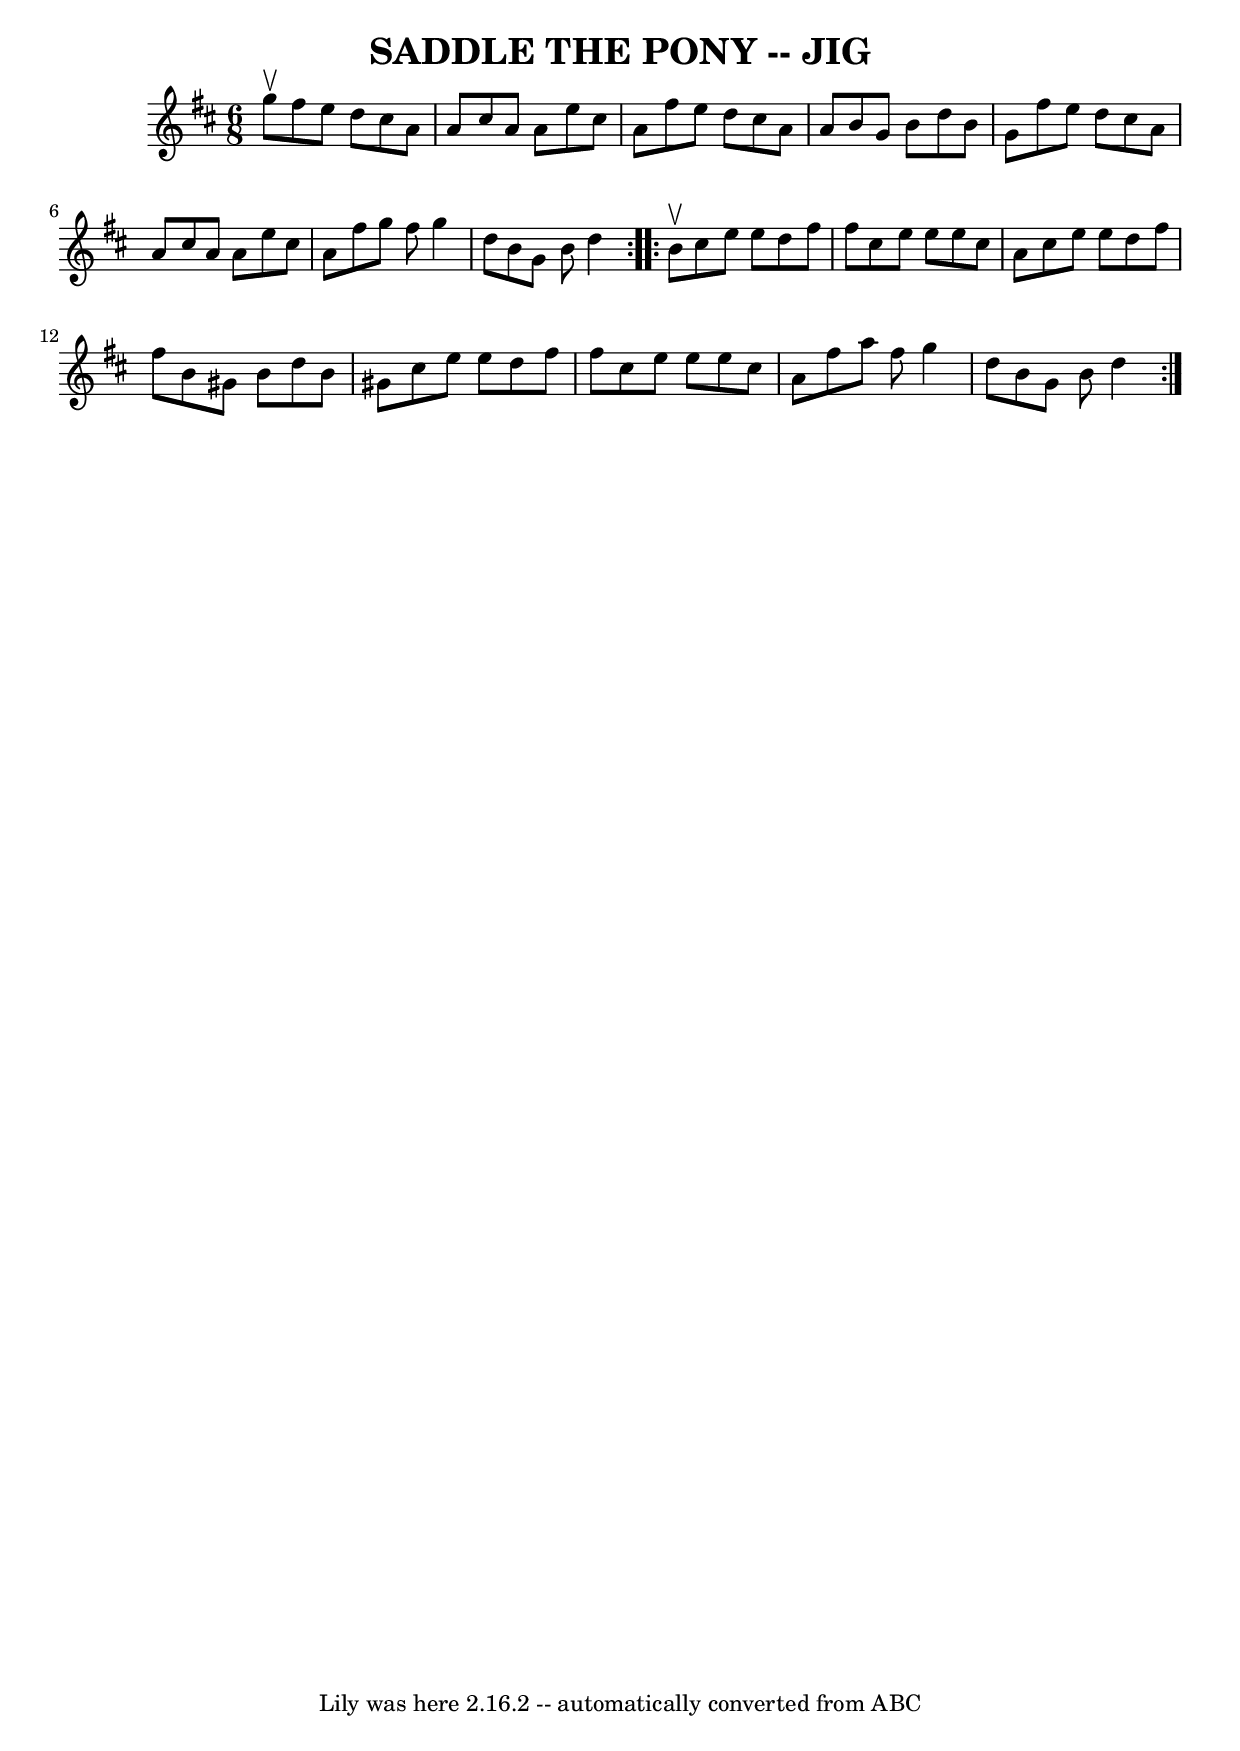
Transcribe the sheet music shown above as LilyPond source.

\version "2.16.2"
\include "Mammoth.ily"
\header {
  %% book = "Ryan's Mammoth Collection of Fiddle Tunes"
 crossRefNumber = "1"
 footnotes = ""
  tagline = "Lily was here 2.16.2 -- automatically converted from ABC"
  title = "SADDLE THE PONY -- JIG"

}
voicedefault =  {



  \repeat volta 2 {

    \time 6/8 
    \key a \mixolydian g''8^\upbow        |
 fs''8 e''8 d''8 cs''8 a'8 a'8     |
 cs''8 a'8 a'8 e''8 cs''8 a'8     |
 fs''8 e''8 d''8 cs''8 a'8 a'8     |
 b'8 g'8 b'8 d''8 b'8 g'8    | |
 fs''8 e''8 d''8 cs''8 a'8 a'8     |
 cs''8 a'8 a'8 e''8 cs''8 a'8     |
 fs''8 g''8 fs''8 g''4 d''8     |
 b'8 g'8 b'8 d''4    
  }     
  \repeat volta 2 { b'8^\upbow        |
 cs''8 e''8 e''8 d''8 fs''8 fs''8     |
 cs''8 e''8 e''8 e''8 cs''8 a'8    |
 cs''8 e''8 e''8 d''8 fs''8 fs''8     |
 b'8 gs'8 b'8 d''8 b'8 gs'8    |  |
 cs''8 e''8 e''8 d''8 fs''8 fs''8     |
 cs''8 e''8 e''8 e''8 cs''8 a'8     |
 fs''8 a''8 fs''8 g''4 d''8    |
 b'8    
 g'8 b'8 d''4    
  }   

}

\score{
  <<

    \context Staff="default"
    {
      \voicedefault 
      
    }

  >>
  \layout {
    
  }
  \midi {
  }

}
